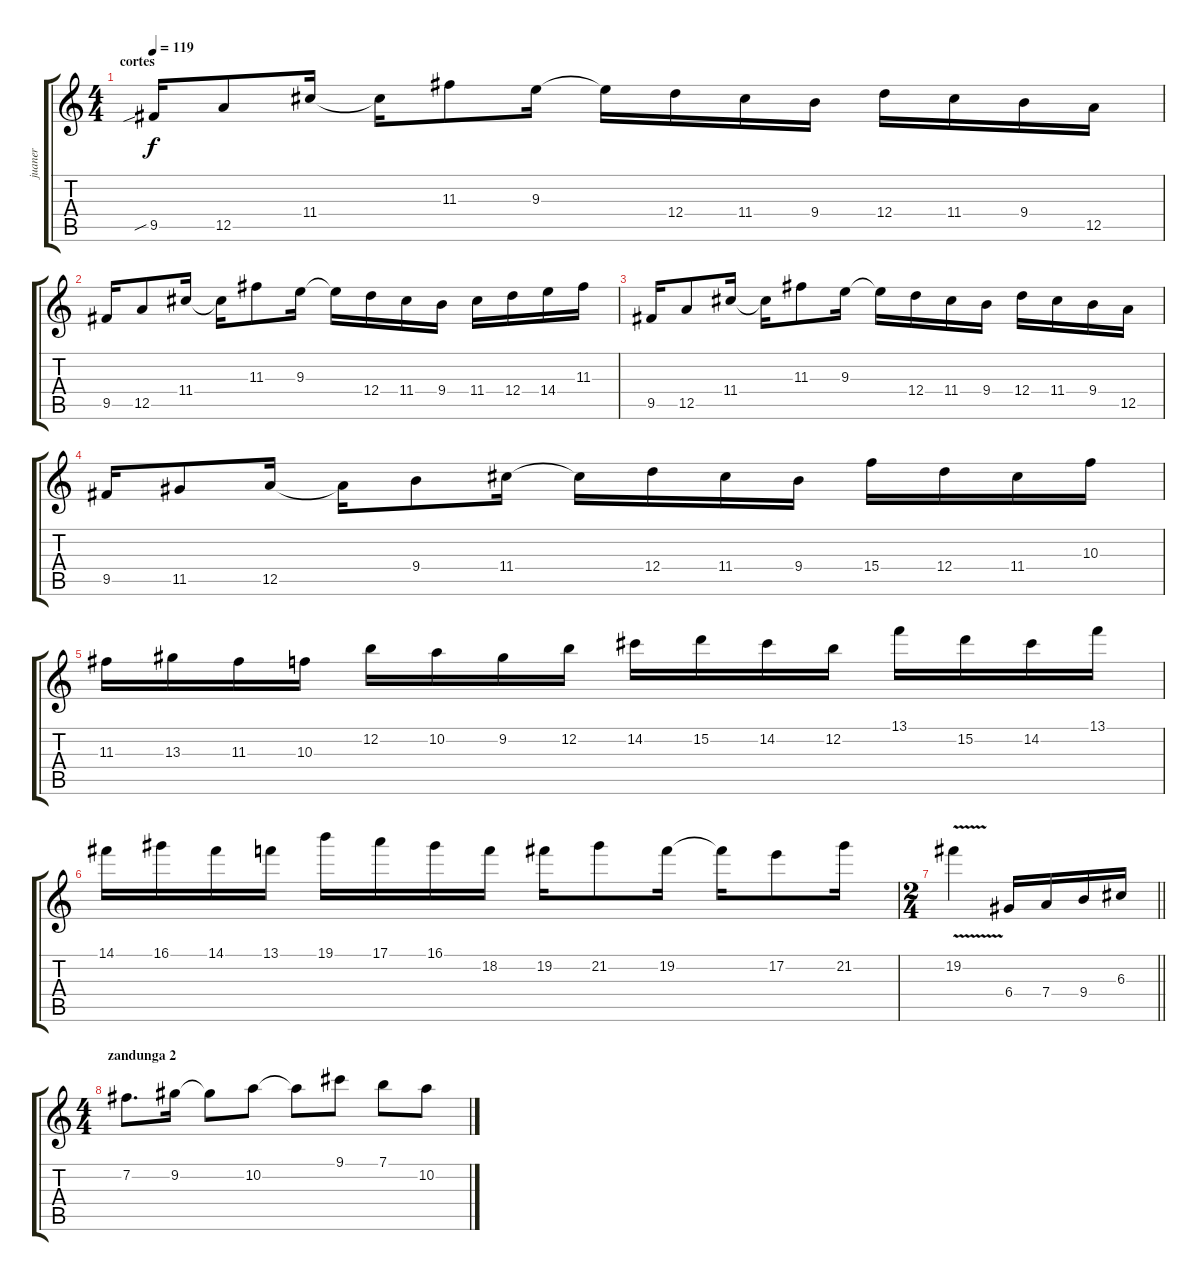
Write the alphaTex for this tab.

\track ("juaner" "juaner") {instrument distortionguitar}
\staff {score tabs}
\tuning (E4 B3 G3 D3 A2 E2) {hide}
\ts (4 4)
\section ("" "cortes")
\tempo 119
\clef g2
\ks c
9.5{sib}.16{dy f} 12.5.8 11.4.16 11.4{t}.16 11.3.8 9.3.16 9.3{t}.16 12.4.16 11.4.16 9.4.16 12.4.16 11.4.16 9.4.16 12.5.16 |
9.5.16 12.5.8 11.4.16 11.4{t}.16 11.3.8 9.3.16 9.3{t}.16 12.4.16 11.4.16 9.4.16 11.4.16 12.4.16 14.4.16 11.3.16 |
9.5.16 12.5.8 11.4.16 11.4{t}.16 11.3.8 9.3.16 9.3{t}.16 12.4.16 11.4.16 9.4.16 12.4.16 11.4.16 9.4.16 12.5.16 |
9.5.16 11.5.8 12.5.16 12.5{t}.16 9.4.8 11.4.16 11.4{t}.16 12.4.16 11.4.16 9.4.16 15.4.16 12.4.16 11.4.16 10.3.16 |
11.3.16 13.3.16 11.3.16 10.3.16 12.2.16 10.2.16 9.2.16 12.2.16 14.2.16 15.2.16 14.2.16 12.2.16 13.1.16 15.2.16 14.2.16 13.1.16 |
14.1.16 16.1.16 14.1.16 13.1.16 19.1.16 17.1.16 16.1.16 18.2.16 19.2.16 21.2.8 19.2.16 19.2{t}.16 17.2.8 21.2.16 |
\ts (2 4)
\barLineRight lightlight
19.2{v}.4 6.4.16 7.4.16 9.4.16 6.3.16 |
\ts (4 4)
\section ("" "zandunga 2")
7.2.8{d} 9.2.16 9.2{t}.8 10.2.8 10.2{t}.8 9.1.8 7.1.8 10.2.8
